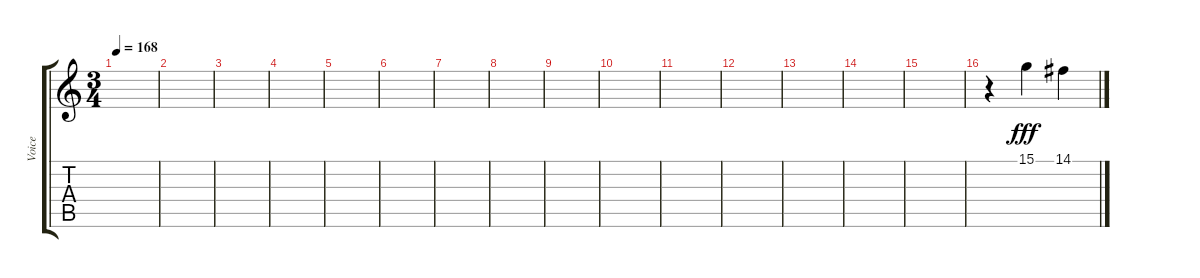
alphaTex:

\track ("Voice" "Voice") {instrument choiraahs}
\staff {score tabs}
\tuning (E4 B3 G3 D3 A2 E2) {hide}
\ts (3 4)
\tempo 168
\clef g2
\ks c
|
|
|
|
|
|
|
|
|
|
|
|
|
|
|
r.4 15.1.4{dy fff} 14.1.4
